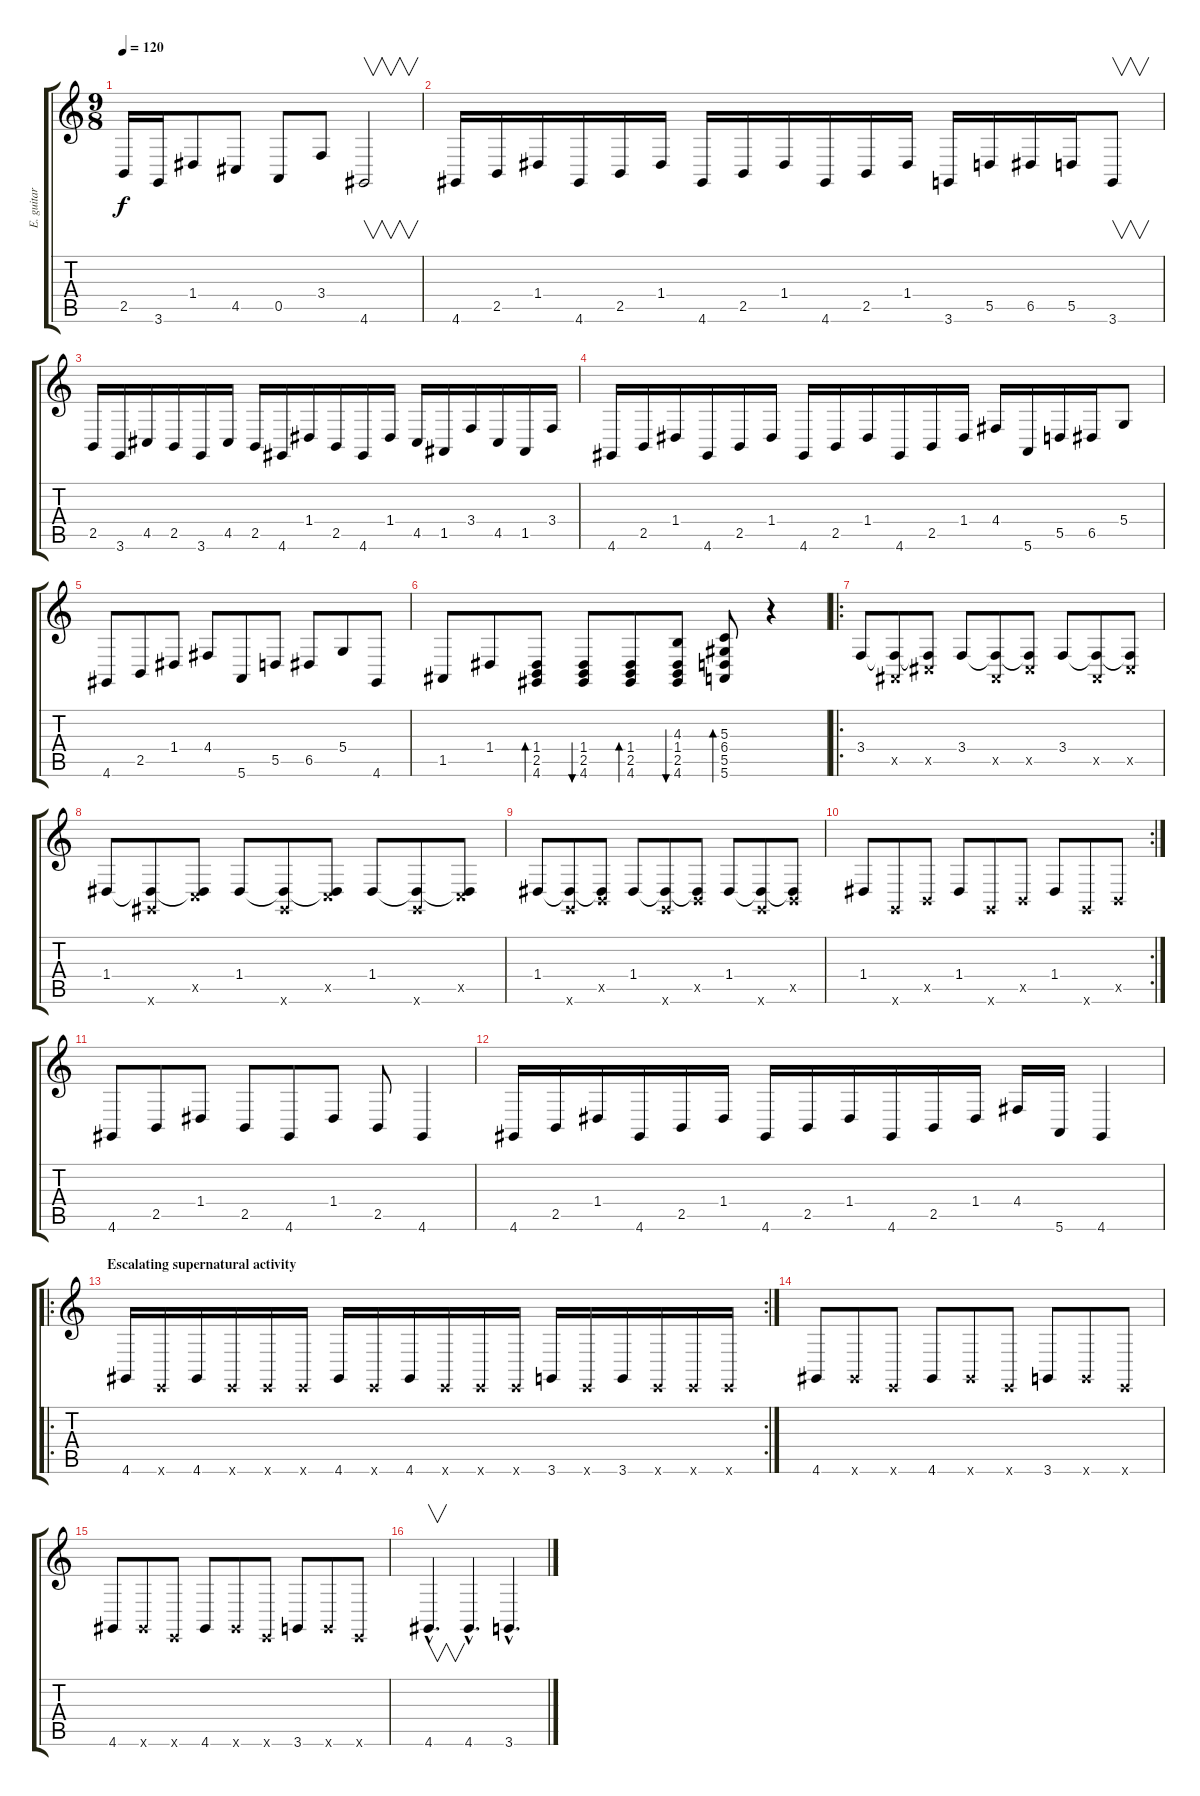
\track ("E. guitar (sitar pedal)" "E. guitar ") {instrument sitar}
\staff {score tabs}
\tuning (E4 B3 G3 D3 A2 E2) {hide}
\ts (9 8)
\tempo 120
\clef g2
\ks c
2.5.16{dy f} 3.6.16 1.4.8 4.5.8 0.5.8 3.4.8 4.6.2{v} |
4.6.16 2.5.16 1.4.16 4.6.16 2.5.16 1.4.16 4.6.16 2.5.16 1.4.16 4.6.16 2.5.16 1.4.16 3.6.16 5.5.16 6.5.16 5.5.16 3.6.8{v} |
2.5.16 3.6.16 4.5.16 2.5.16 3.6.16 4.5.16 2.5.16 4.6.16 1.4.16 2.5.16 4.6.16 1.4.16 4.5.16 1.5.16 3.4.16 4.5.16 1.5.16 3.4.16 |
4.6.16 2.5.16 1.4.16 4.6.16 2.5.16 1.4.16 4.6.16 2.5.16 1.4.16 4.6.16 2.5.16 1.4.16 4.4.16 5.6.16 5.5.16 6.5.16 5.4.8 |
4.6.8 2.5.8 1.4.8 4.4.8 5.6.8 5.5.8 6.5.8 5.4.8 4.6.8 |
1.5.8 1.4.8 (1.4 2.5 4.6).8{bd 60} (1.4 2.5 4.6).8{bu 60} (1.4 2.5 4.6).8{bd 60} (4.3 1.4 2.5 4.6).8{bu 60} (5.3 6.4 5.5 5.6).8{bd 60} r.4 |
\ro
3.4.8 (3.4{t} 1.5{x}).8 (3.4{t} 4.5{x}).8 3.4.8 (3.4{t} 1.5{x}).8 (3.4{t} 4.5{x}).8 3.4.8 (3.4{t} 1.5{x}).8 (3.4{t} 4.5{x}).8 |
1.4.8 (1.4{t} 4.6{x}).8 (1.4{t} 3.5{x}).8 1.4.8 (1.4{t} 4.6{x}).8 (1.4{t} 3.5{x}).8 1.4.8 (1.4{t} 4.6{x}).8 (1.4{t} 3.5{x}).8 |
1.4.8 (1.4{t} 3.6{x}).8 (1.4{t} 2.5{x}).8 1.4.8 (1.4{t} 3.6{x}).8 (1.4{t} 2.5{x}).8 1.4.8 (1.4{t} 3.6{x}).8 (1.4{t} 2.5{x}).8 |
\rc 2
1.4.8 3.6{x}.8 2.5{x}.8 1.4.8 3.6{x}.8 2.5{x}.8 1.4.8 3.6{x}.8 2.5{x}.8 |
4.6.8 2.5.8 1.4.8 2.5.8 4.6.8 1.4.8 2.5.8 4.6.4 |
4.6.16 2.5.16 1.4.16 4.6.16 2.5.16 1.4.16 4.6.16 2.5.16 1.4.16 4.6.16 2.5.16 1.4.16 4.4.16 5.6.16 4.6.4 |
\ro
\rc 2
\section ("" "Escalating supernatural activity")
4.6.16 0.6{x}.16 4.6.16 0.6{x}.16 0.6{x}.16 0.6{x}.16 4.6.16 0.6{x}.16 4.6.16 0.6{x}.16 0.6{x}.16 0.6{x}.16 3.6.16 0.6{x}.16 3.6.16 0.6{x}.16 0.6{x}.16 0.6{x}.16 |
4.6.8 4.6{x}.8 0.6{x}.8 4.6.8 4.6{x}.8 0.6{x}.8 3.6.8 3.6{x}.8 0.6{x}.8 |
4.6.8 4.6{x}.8 0.6{x}.8 4.6.8 4.6{x}.8 0.6{x}.8 3.6.8 3.6{x}.8 0.6{x}.8 |
4.6{hac}.4{v d} 4.6{hac}.4{d} 3.6{hac}.4{d}
